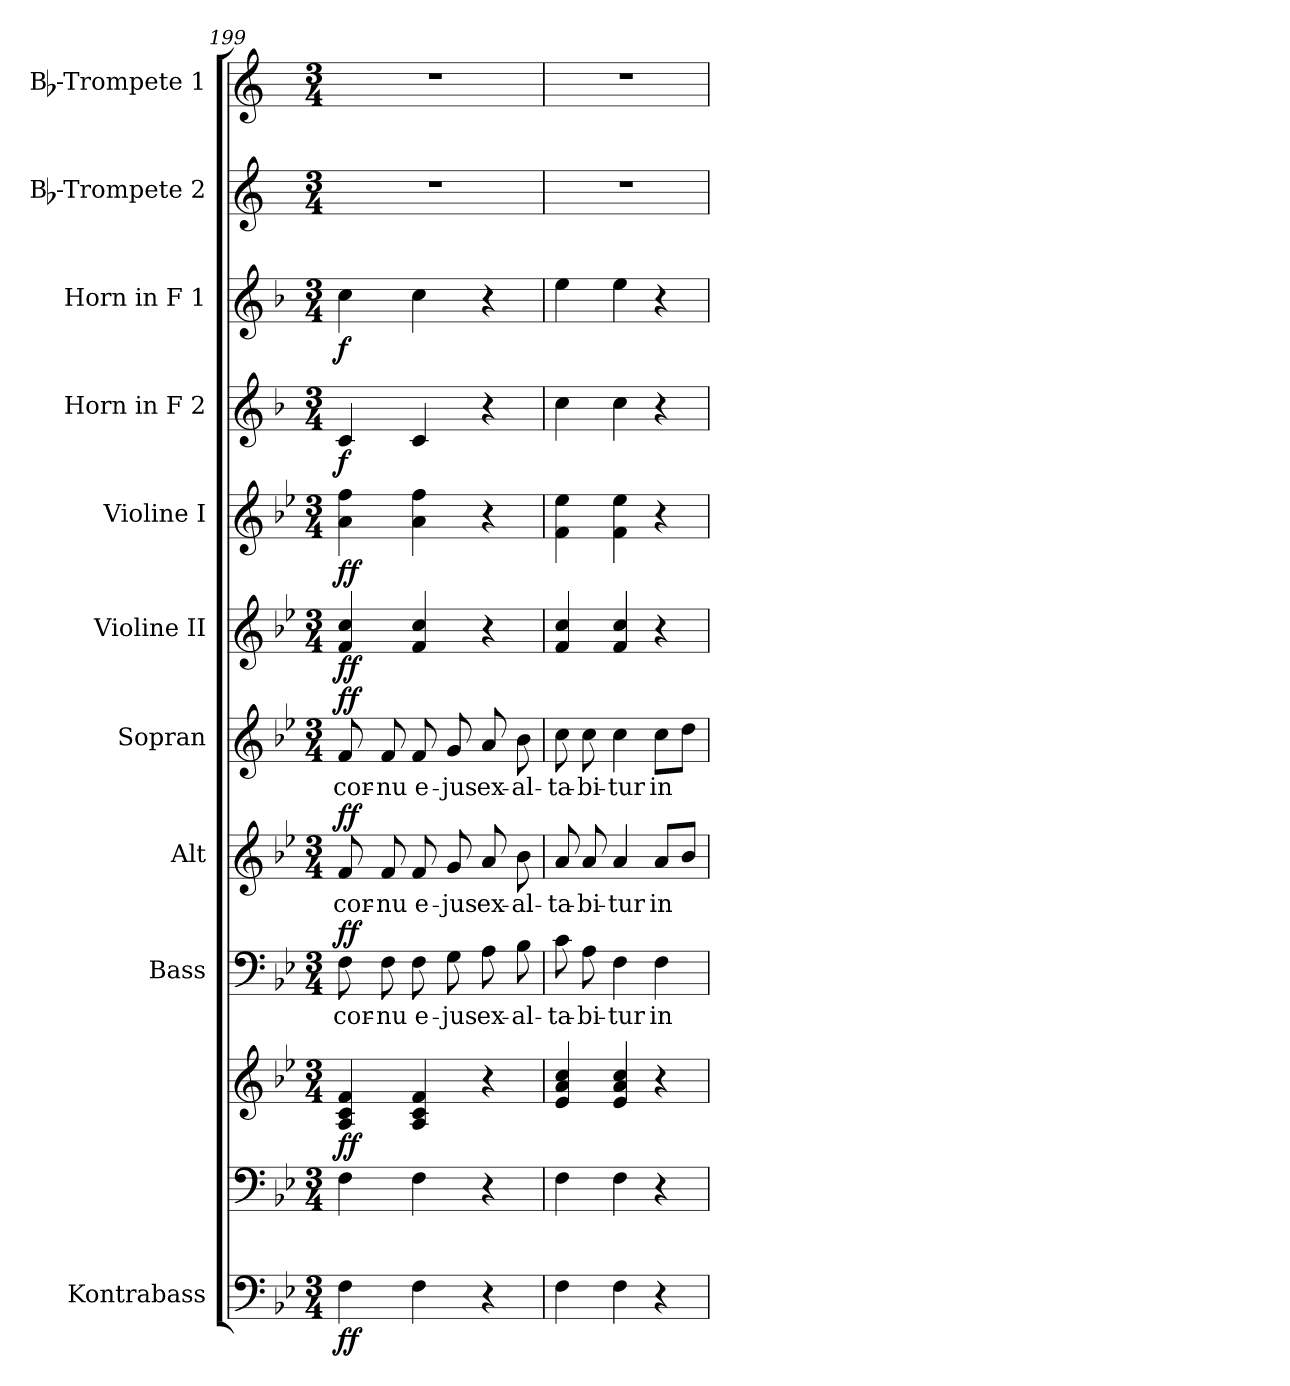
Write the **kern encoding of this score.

**kern	**dynam	**kern	**kern	**dynam	**kern	**text	**dynam	**kern	**text	**dynam	**kern	**text	**dynam	**kern	**dynam	**kern	**dynam	**kern	**dynam	**kern	**dynam	**kern	**kern
*part11	*part11	*part10	*part10	*part10	*part9	*part9	*part9	*part8	*part8	*part8	*part7	*part7	*part7	*part6	*part6	*part5	*part5	*part4	*part4	*part3	*part3	*part2	*part1
*staff12	*staff12	*staff11	*staff10	*staff10/11	*staff9	*staff9	*staff9	*staff8	*staff8	*staff8	*staff7	*staff7	*staff7	*staff6	*staff6	*staff5	*staff5	*staff4	*staff4	*staff3	*staff3	*staff2	*staff1
*I"Kontrabass	*	*	*	*	*I"Bass	*	*	*I"Alt	*	*	*I"Sopran	*	*	*I"Violine II	*	*I"Violine I	*	*I"Horn in F 2	*	*I"Horn in F 1	*	*I"Bb-Trompete 2	*I"Bb-Trompete 1
*I'Kb.	*	*	*	*	*I'B.	*	*	*I'A.	*	*	*I'S.	*	*	*I'Vl. II	*	*I'Vl. I	*	*	*	*	*	*I'Bb Trp. 2	*I'Bb Trp. 1
*clefF4	*	*clefF4	*clefG2	*	*clefF4	*	*	*clefG2	*	*	*clefG2	*	*	*clefG2	*	*clefG2	*	*clefG2	*	*clefG2	*	*clefG2	*clefG2
*ITrd7c12	*	*	*	*	*	*	*	*	*	*	*	*	*	*	*	*	*	*ITrd4c7	*	*ITrd4c7	*	*ITrd1c2	*ITrd1c2
*k[b-e-]	*	*k[b-e-]	*k[b-e-]	*	*k[b-e-]	*	*	*k[b-e-]	*	*	*k[b-e-]	*	*	*k[b-e-]	*	*k[b-e-]	*	*k[b-e-]	*	*k[b-e-]	*	*k[b-e-]	*k[b-e-]
*B-:	*	*B-:	*B-:	*	*B-:	*	*	*B-:	*	*	*B-:	*	*	*B-:	*	*B-:	*	*B-:	*	*B-:	*	*B-:	*B-:
*M3/4	*	*M3/4	*M3/4	*	*M3/4	*	*	*M3/4	*	*	*M3/4	*	*	*M3/4	*	*M3/4	*	*M3/4	*	*M3/4	*	*M3/4	*M3/4
=199	=199	=199	=199	=199	=199	=199	=199	=199	=199	=199	=199	=199	=199	=199	=199	=199	=199	=199	=199	=199	=199	=199	=199
!	!LO:DY:b	!	!	!LO:DY:b	!	!LO:LY:b	!LO:DY:a	!	!LO:LY:b	!LO:DY:a	!	!LO:LY:b	!LO:DY:a	!	!LO:DY:b	!	!LO:DY:b	!	!LO:DY:b	!	!LO:DY:b	!	!
4FF\	ff	4F\	4A/ 4c/ 4f/	ff	8F\	cor-	ff	8f/	cor-	ff	8f/	cor-	ff	4f/ 4cc/	ff	4a\ 4ff\	ff	4F/	f	4f\	f	2.r	2.r
!	!	!	!	!	!	!LO:LY:b	!	!	!LO:LY:b	!	!	!LO:LY:b	!	!	!	!	!	!	!	!	!	!	!
.	.	.	.	.	8F\	-nu	.	8f/	-nu	.	8f/	-nu	.	.	.	.	.	.	.	.	.	.	.
!	!	!	!	!	!	!LO:LY:b	!	!	!LO:LY:b	!	!	!LO:LY:b	!	!	!	!	!	!	!	!	!	!	!
4FF\	.	4F\	4A/ 4c/ 4f/	.	8F\	e-	.	8f/	e-	.	8f/	e-	.	4f/ 4cc/	.	4a\ 4ff\	.	4F/	.	4f\	.	.	.
!	!	!	!	!	!	!LO:LY:b	!	!	!LO:LY:b	!	!	!LO:LY:b	!	!	!	!	!	!	!	!	!	!	!
.	.	.	.	.	8G\	-jus	.	8g/	-jus	.	8g/	-jus	.	.	.	.	.	.	.	.	.	.	.
!	!	!	!	!	!	!LO:LY:b	!	!	!LO:LY:b	!	!	!LO:LY:b	!	!	!	!	!	!	!	!	!	!	!
4r	.	4r	4r	.	8A\	ex-	.	8a/	ex-	.	8a/	ex-	.	4r	.	4r	.	4r	.	4r	.	.	.
!	!	!	!	!	!	!LO:LY:b	!	!	!LO:LY:b	!	!	!LO:LY:b	!	!	!	!	!	!	!	!	!	!	!
.	.	.	.	.	8B-\	-al-	.	8b-\	-al-	.	8b-\	-al-	.	.	.	.	.	.	.	.	.	.	.
=200	=200	=200	=200	=200	=200	=200	=200	=200	=200	=200	=200	=200	=200	=200	=200	=200	=200	=200	=200	=200	=200	=200	=200
!	!	!	!	!	!	!LO:LY:b	!	!	!LO:LY:b	!	!	!LO:LY:b	!	!	!	!	!	!	!	!	!	!	!
4FF\	.	4F\	4e-/ 4a/ 4cc/	.	8c\	-ta-	.	8a/	-ta-	.	8cc\	-ta-	.	4f/ 4cc/	.	4f\ 4ee-\	.	4f\	.	4a\	.	2.r	2.r
!	!	!	!	!	!	!LO:LY:b	!	!	!LO:LY:b	!	!	!LO:LY:b	!	!	!	!	!	!	!	!	!	!	!
.	.	.	.	.	8A\	-bi-	.	8a/	-bi-	.	8cc\	-bi-	.	.	.	.	.	.	.	.	.	.	.
!	!	!	!	!	!	!LO:LY:b	!	!	!LO:LY:b	!	!	!LO:LY:b	!	!	!	!	!	!	!	!	!	!	!
4FF\	.	4F\	4e-/ 4a/ 4cc/	.	4F\	-tur	.	4a/	-tur	.	4cc\	-tur	.	4f/ 4cc/	.	4f\ 4ee-\	.	4f\	.	4a\	.	.	.
!	!	!	!	!	!	!LO:LY:b	!	!	!LO:LY:b	!	!	!LO:LY:b	!	!	!	!	!	!	!	!	!	!	!
4r	.	4r	4r	.	4F\	in	.	8a/L	in	.	8cc\L	in	.	4r	.	4r	.	4r	.	4r	.	.	.
.	.	.	.	.	.	.	.	8b-/J	.	.	8dd\J	.	.	.	.	.	.	.	.	.	.	.	.
=	=	=	=	=	=	=	=	=	=	=	=	=	=	=	=	=	=	=	=	=	=	=	=
*-	*-	*-	*-	*-	*-	*-	*-	*-	*-	*-	*-	*-	*-	*-	*-	*-	*-	*-	*-	*-	*-	*-	*-
